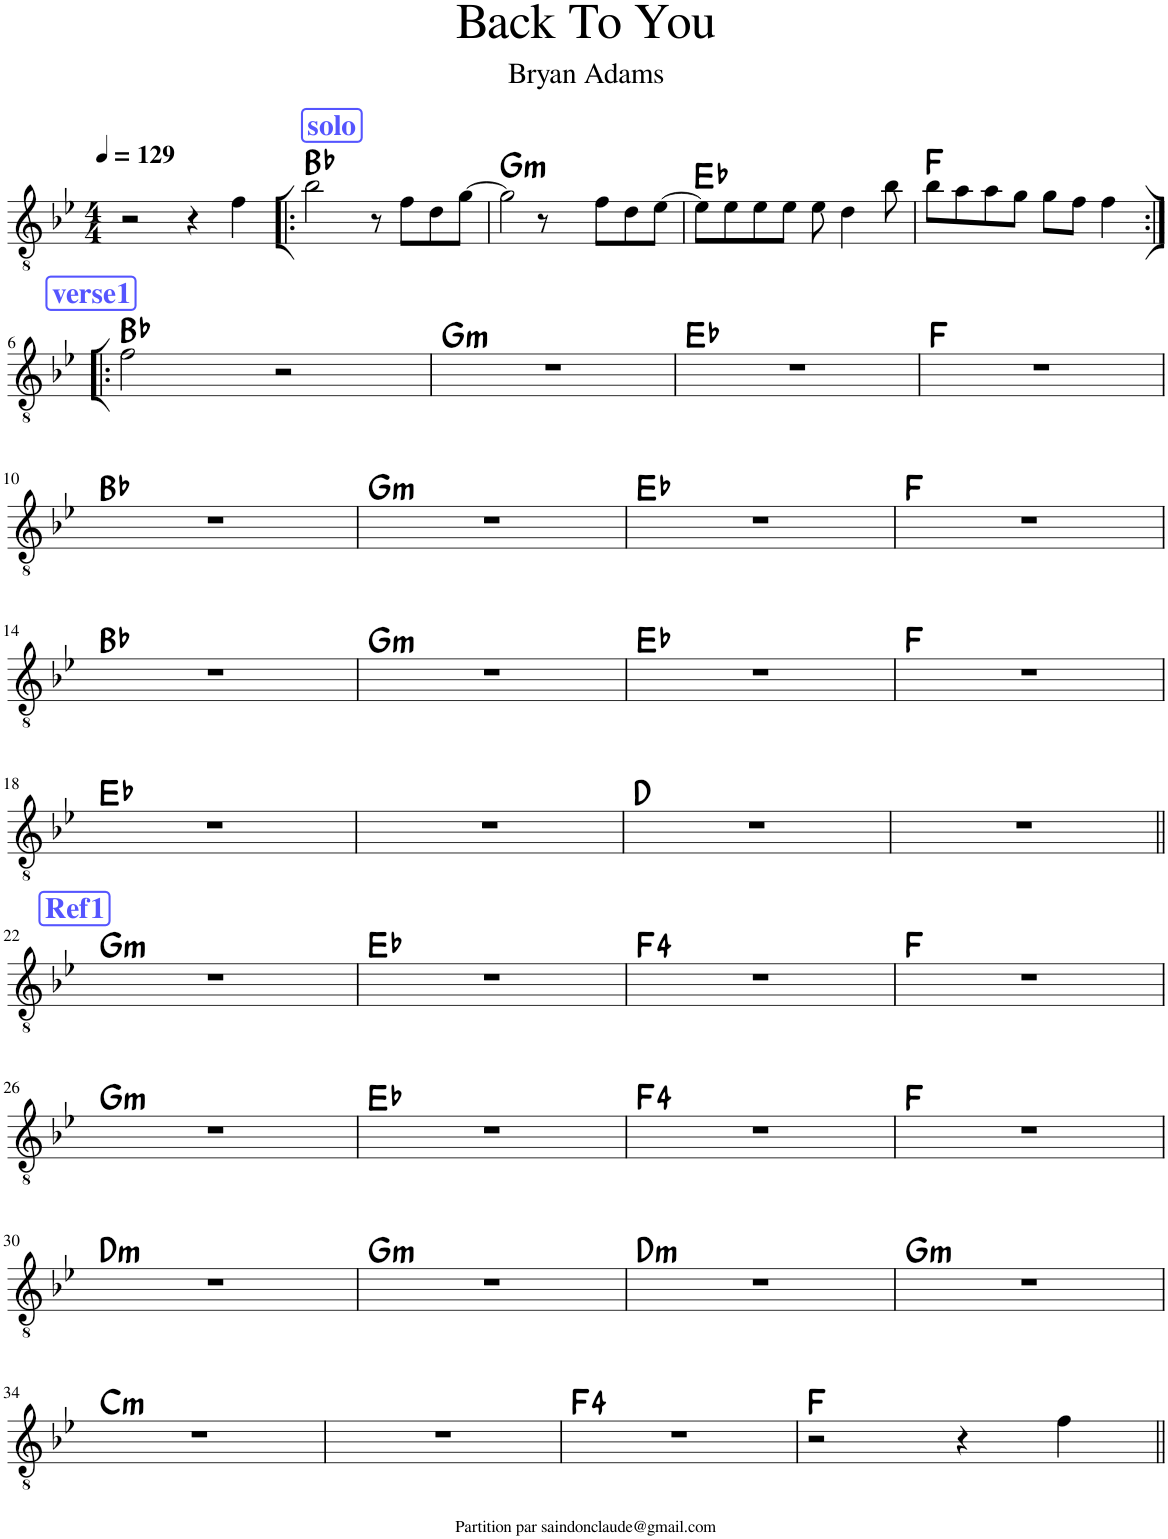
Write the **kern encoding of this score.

**kern	**harte
*part1	*part1
*staff1	*
*I"Classical Guitar	*
*I'Guit.	*
*clefGv2	*
*k[b-e-]	*
*M4/4	*
=1	=1
2r	.
4r	.
4f\	.
=2!|:	=2!|:
!!LO:REH:place=s1:a:B:cj:color=#5555FF:fs=14:t=solo
*MM129	*
2b-\	Bb:maj
8r	.
8f\L	.
8d\	.
[8g\J	.
=3	=3
!	!LO:H:kt=m
2g\]	G:min
8r	.
8f\L	.
8d\	.
[8e-\J	.
=4	=4
8e-\L]	Eb:maj
8e-\	.
8e-\	.
8e-\J	.
8e-\	.
4d\	.
8b-\	.
=5	=5
8b-\L	F:maj
8a\	.
8a\	.
8g\J	.
8g\L	.
8f\J	.
4f\	.
!!LO:LB:g=z
!!LO:REH:place=s1:a:B:cj:color=#5555FF:fs=14:t=verse1
=6:|!|:	=6:|!|:
2f\	Bb:maj
2r	.
=7	=7
!	!LO:H:kt=m
1r	G:min
=8	=8
1r	Eb:maj
=9	=9
1r	F:maj
!!LO:LB:g=z
=10	=10
1r	Bb:maj
=11	=11
!	!LO:H:kt=m
1r	G:min
=12	=12
1r	Eb:maj
=13	=13
1r	F:maj
!!LO:LB:g=z
=14	=14
1r	Bb:maj
=15	=15
!	!LO:H:kt=m
1r	G:min
=16	=16
1r	Eb:maj
=17	=17
1r	F:maj
!!LO:LB:g=z
=18	=18
1r	Eb:maj
=19	=19
1r	.
=20	=20
1r	D:maj
=21	=21
1r	.
!!LO:LB:g=z
!!LO:REH:place=s1:a:B:cj:color=#5555FF:fs=14:t=Ref1
=22||	=22||
!	!LO:H:kt=m
1r	G:min
=23	=23
1r	Eb:maj
=24	=24
1r	F:maj(4)
=25	=25
1r	F:maj
!!LO:LB:g=z
=26	=26
!	!LO:H:kt=m
1r	G:min
=27	=27
1r	Eb:maj
=28	=28
1r	F:maj(4)
=29	=29
1r	F:maj
!!LO:LB:g=z
=30	=30
!	!LO:H:kt=m
1r	D:min
=31	=31
!	!LO:H:kt=m
1r	G:min
=32	=32
!	!LO:H:kt=m
1r	D:min
=33	=33
!	!LO:H:kt=m
1r	G:min
!!LO:LB:g=z
=34	=34
!	!LO:H:kt=m
1r	C:min
=35	=35
1r	.
=36	=36
1r	F:maj(4)
=37	=37
2r	F:maj
4r	.
4f\	.
=||	=||
*-	*-
